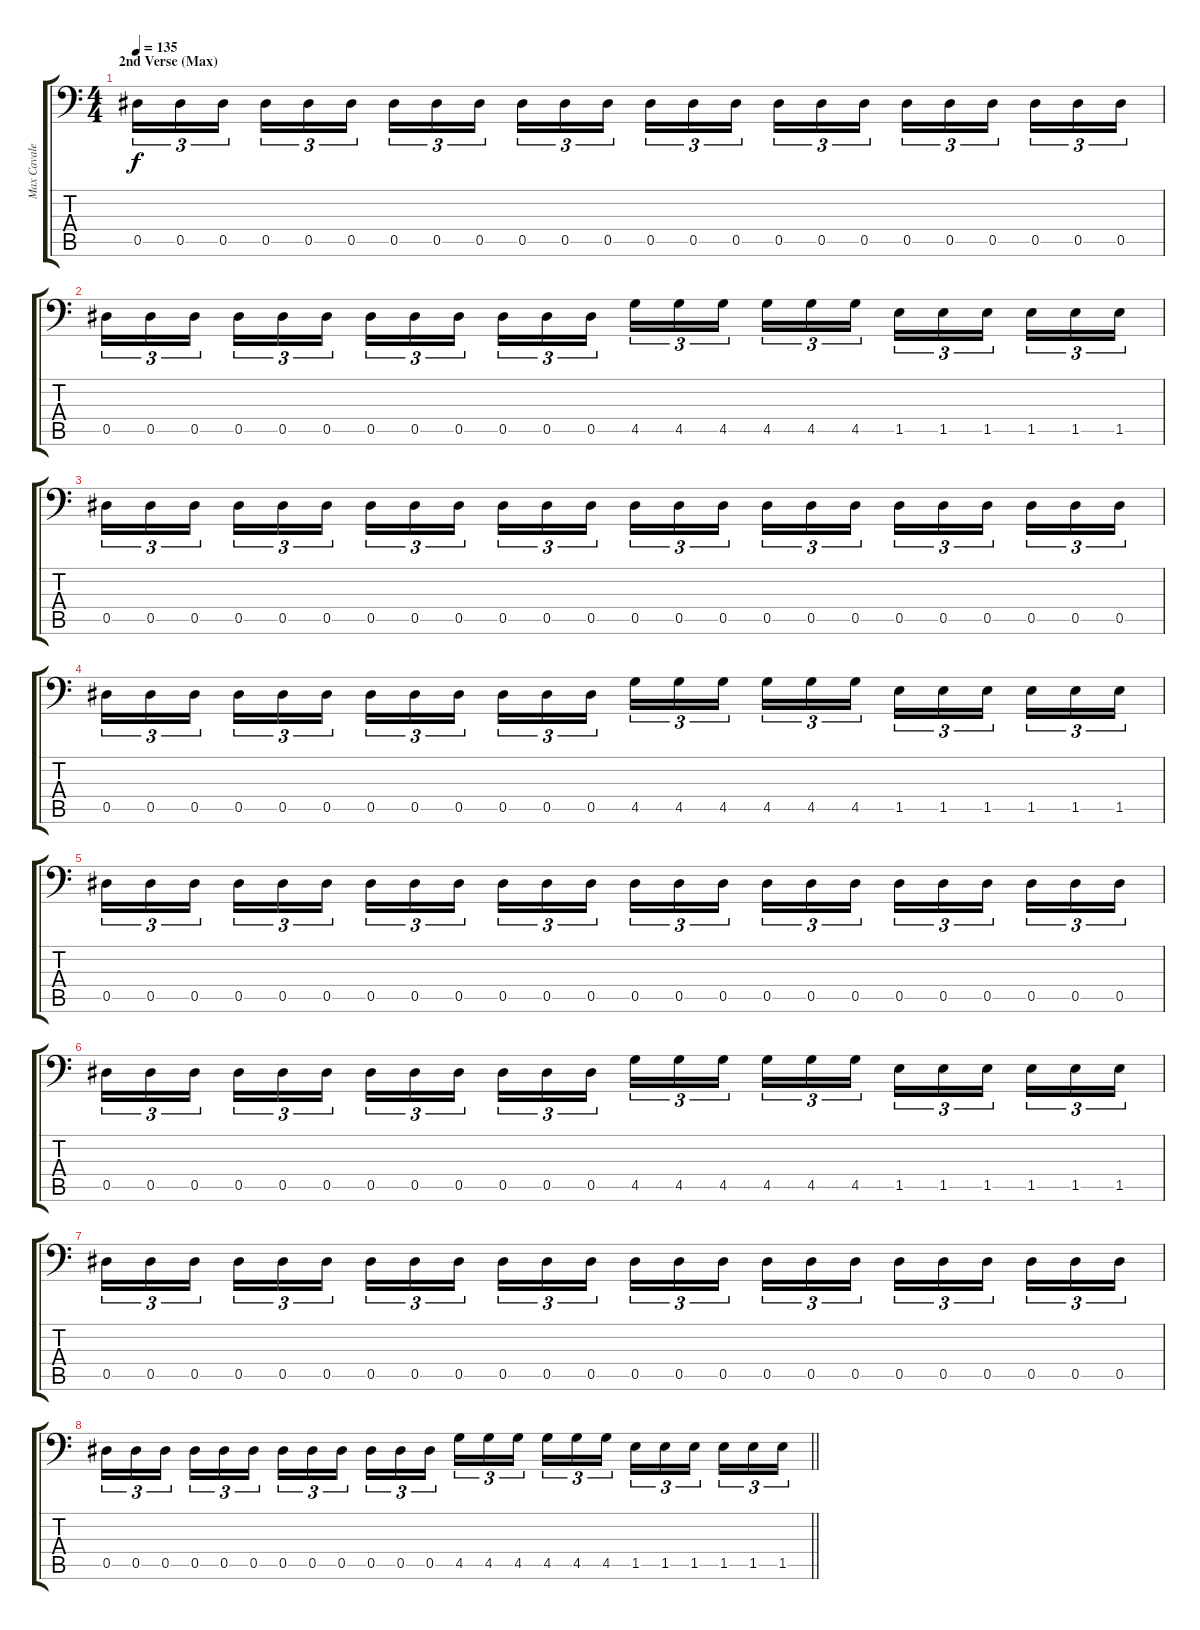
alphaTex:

\track ("Max Cavalera" "Max Cavale") {instrument distortionguitar}
\staff {score tabs}
\tuning (Bb3 F3 Db3 Ab2 Eb2 Bb1) {hide}
\ts (4 4)
\section ("" "2nd Verse (Max)")
\tempo 135
\clef f4
\ks c
0.5.16{tu (3 2) dy f} 0.5.16{tu (3 2)} 0.5.16{tu (3 2) beam splitsecondary} 0.5.16{tu (3 2)} 0.5.16{tu (3 2)} 0.5.16{tu (3 2)} 0.5.16{tu (3 2)} 0.5.16{tu (3 2)} 0.5.16{tu (3 2) beam splitsecondary} 0.5.16{tu (3 2)} 0.5.16{tu (3 2)} 0.5.16{tu (3 2)} 0.5.16{tu (3 2)} 0.5.16{tu (3 2)} 0.5.16{tu (3 2) beam splitsecondary} 0.5.16{tu (3 2)} 0.5.16{tu (3 2)} 0.5.16{tu (3 2)} 0.5.16{tu (3 2)} 0.5.16{tu (3 2)} 0.5.16{tu (3 2) beam splitsecondary} 0.5.16{tu (3 2)} 0.5.16{tu (3 2)} 0.5.16{tu (3 2)} |
0.5.16{tu (3 2)} 0.5.16{tu (3 2)} 0.5.16{tu (3 2) beam splitsecondary} 0.5.16{tu (3 2)} 0.5.16{tu (3 2)} 0.5.16{tu (3 2)} 0.5.16{tu (3 2)} 0.5.16{tu (3 2)} 0.5.16{tu (3 2) beam splitsecondary} 0.5.16{tu (3 2)} 0.5.16{tu (3 2)} 0.5.16{tu (3 2)} 4.5.16{tu (3 2)} 4.5.16{tu (3 2)} 4.5.16{tu (3 2) beam splitsecondary} 4.5.16{tu (3 2)} 4.5.16{tu (3 2)} 4.5.16{tu (3 2)} 1.5.16{tu (3 2)} 1.5.16{tu (3 2)} 1.5.16{tu (3 2) beam splitsecondary} 1.5.16{tu (3 2)} 1.5.16{tu (3 2)} 1.5.16{tu (3 2)} |
0.5.16{tu (3 2)} 0.5.16{tu (3 2)} 0.5.16{tu (3 2) beam splitsecondary} 0.5.16{tu (3 2)} 0.5.16{tu (3 2)} 0.5.16{tu (3 2)} 0.5.16{tu (3 2)} 0.5.16{tu (3 2)} 0.5.16{tu (3 2) beam splitsecondary} 0.5.16{tu (3 2)} 0.5.16{tu (3 2)} 0.5.16{tu (3 2)} 0.5.16{tu (3 2)} 0.5.16{tu (3 2)} 0.5.16{tu (3 2) beam splitsecondary} 0.5.16{tu (3 2)} 0.5.16{tu (3 2)} 0.5.16{tu (3 2)} 0.5.16{tu (3 2)} 0.5.16{tu (3 2)} 0.5.16{tu (3 2) beam splitsecondary} 0.5.16{tu (3 2)} 0.5.16{tu (3 2)} 0.5.16{tu (3 2)} |
0.5.16{tu (3 2)} 0.5.16{tu (3 2)} 0.5.16{tu (3 2) beam splitsecondary} 0.5.16{tu (3 2)} 0.5.16{tu (3 2)} 0.5.16{tu (3 2)} 0.5.16{tu (3 2)} 0.5.16{tu (3 2)} 0.5.16{tu (3 2) beam splitsecondary} 0.5.16{tu (3 2)} 0.5.16{tu (3 2)} 0.5.16{tu (3 2)} 4.5.16{tu (3 2)} 4.5.16{tu (3 2)} 4.5.16{tu (3 2) beam splitsecondary} 4.5.16{tu (3 2)} 4.5.16{tu (3 2)} 4.5.16{tu (3 2)} 1.5.16{tu (3 2)} 1.5.16{tu (3 2)} 1.5.16{tu (3 2) beam splitsecondary} 1.5.16{tu (3 2)} 1.5.16{tu (3 2)} 1.5.16{tu (3 2)} |
0.5.16{tu (3 2)} 0.5.16{tu (3 2)} 0.5.16{tu (3 2) beam splitsecondary} 0.5.16{tu (3 2)} 0.5.16{tu (3 2)} 0.5.16{tu (3 2)} 0.5.16{tu (3 2)} 0.5.16{tu (3 2)} 0.5.16{tu (3 2) beam splitsecondary} 0.5.16{tu (3 2)} 0.5.16{tu (3 2)} 0.5.16{tu (3 2)} 0.5.16{tu (3 2)} 0.5.16{tu (3 2)} 0.5.16{tu (3 2) beam splitsecondary} 0.5.16{tu (3 2)} 0.5.16{tu (3 2)} 0.5.16{tu (3 2)} 0.5.16{tu (3 2)} 0.5.16{tu (3 2)} 0.5.16{tu (3 2) beam splitsecondary} 0.5.16{tu (3 2)} 0.5.16{tu (3 2)} 0.5.16{tu (3 2)} |
0.5.16{tu (3 2)} 0.5.16{tu (3 2)} 0.5.16{tu (3 2) beam splitsecondary} 0.5.16{tu (3 2)} 0.5.16{tu (3 2)} 0.5.16{tu (3 2)} 0.5.16{tu (3 2)} 0.5.16{tu (3 2)} 0.5.16{tu (3 2) beam splitsecondary} 0.5.16{tu (3 2)} 0.5.16{tu (3 2)} 0.5.16{tu (3 2)} 4.5.16{tu (3 2)} 4.5.16{tu (3 2)} 4.5.16{tu (3 2) beam splitsecondary} 4.5.16{tu (3 2)} 4.5.16{tu (3 2)} 4.5.16{tu (3 2)} 1.5.16{tu (3 2)} 1.5.16{tu (3 2)} 1.5.16{tu (3 2) beam splitsecondary} 1.5.16{tu (3 2)} 1.5.16{tu (3 2)} 1.5.16{tu (3 2)} |
0.5.16{tu (3 2)} 0.5.16{tu (3 2)} 0.5.16{tu (3 2) beam splitsecondary} 0.5.16{tu (3 2)} 0.5.16{tu (3 2)} 0.5.16{tu (3 2)} 0.5.16{tu (3 2)} 0.5.16{tu (3 2)} 0.5.16{tu (3 2) beam splitsecondary} 0.5.16{tu (3 2)} 0.5.16{tu (3 2)} 0.5.16{tu (3 2)} 0.5.16{tu (3 2)} 0.5.16{tu (3 2)} 0.5.16{tu (3 2) beam splitsecondary} 0.5.16{tu (3 2)} 0.5.16{tu (3 2)} 0.5.16{tu (3 2)} 0.5.16{tu (3 2)} 0.5.16{tu (3 2)} 0.5.16{tu (3 2) beam splitsecondary} 0.5.16{tu (3 2)} 0.5.16{tu (3 2)} 0.5.16{tu (3 2)} |
\barLineRight lightlight
0.5.16{tu (3 2)} 0.5.16{tu (3 2)} 0.5.16{tu (3 2) beam splitsecondary} 0.5.16{tu (3 2)} 0.5.16{tu (3 2)} 0.5.16{tu (3 2)} 0.5.16{tu (3 2)} 0.5.16{tu (3 2)} 0.5.16{tu (3 2) beam splitsecondary} 0.5.16{tu (3 2)} 0.5.16{tu (3 2)} 0.5.16{tu (3 2)} 4.5.16{tu (3 2)} 4.5.16{tu (3 2)} 4.5.16{tu (3 2) beam splitsecondary} 4.5.16{tu (3 2)} 4.5.16{tu (3 2)} 4.5.16{tu (3 2)} 1.5.16{tu (3 2)} 1.5.16{tu (3 2)} 1.5.16{tu (3 2) beam splitsecondary} 1.5.16{tu (3 2)} 1.5.16{tu (3 2)} 1.5.16{tu (3 2)}
